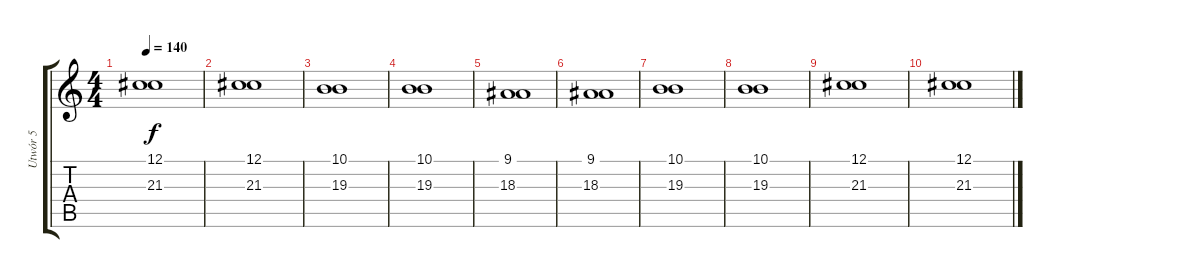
\track ("Utwór 5" "Utwór 5") {instrument pad8sweep}
\staff {score tabs}
\tuning (Db4 Ab3 E3 B2 Gb2 B1) {hide}
\ts (4 4)
\tempo 140
\clef g2
\ks c
(12.1 21.3).1{dy f} |
(12.1 21.3).1 |
(10.1 19.3).1 |
(10.1 19.3).1 |
(9.1 18.3).1 |
(9.1 18.3).1 |
(10.1 19.3).1 |
(10.1 19.3).1 |
(12.1 21.3).1 |
(12.1 21.3).1
